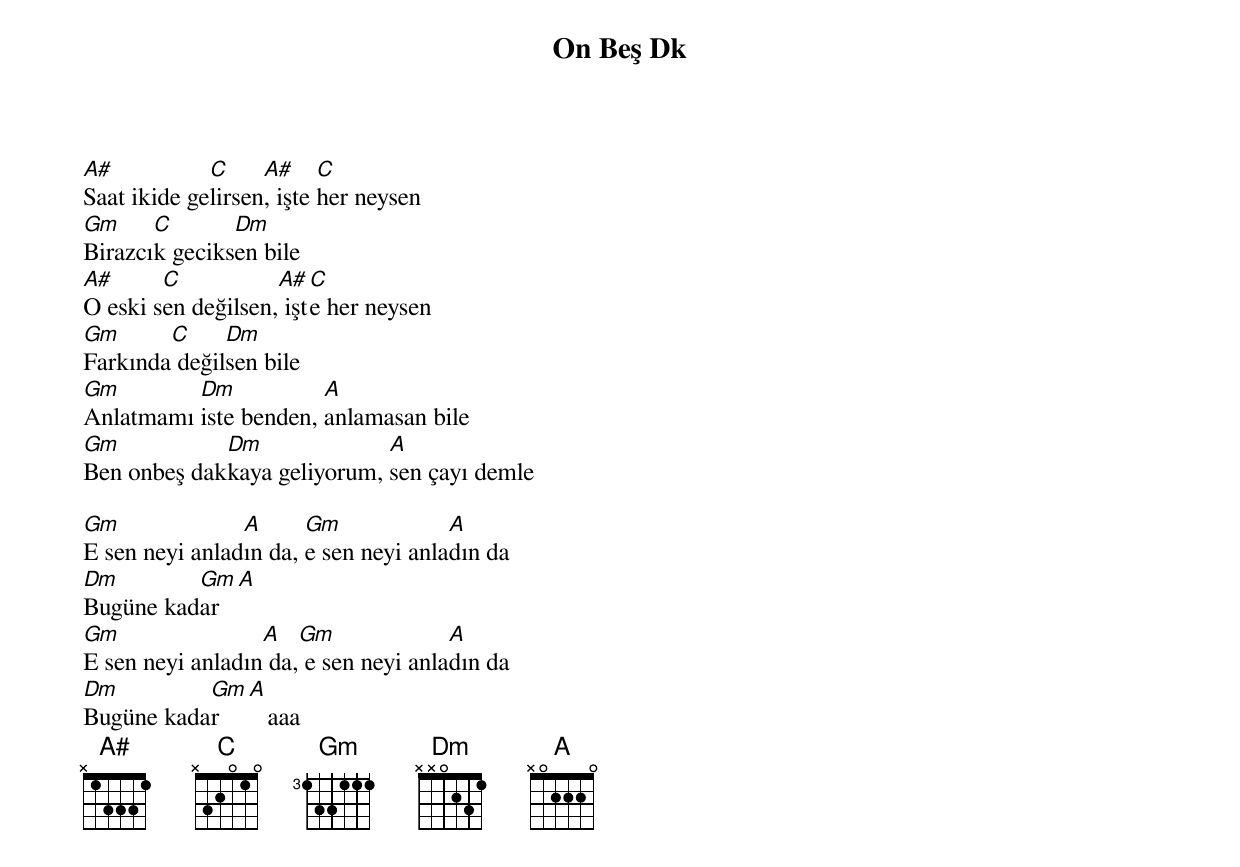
{title: On Beş Dk}
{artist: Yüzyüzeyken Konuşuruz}

A#           C     A#     C
Saat ikide gelirsen, işte her neysen
Gm     C       Dm
Birazcık geciksen bile
A#      C           A#  C
O eski sen değilsen, işte her neysen
Gm      C     Dm
Farkında değilsen bile
Gm        Dm           A
Anlatmamı iste benden, anlamasan bile
Gm           Dm              A
Ben onbeş dakkaya geliyorum, sen çayı demle

Gm              A      Gm             A
E sen neyi anladın da, e sen neyi anladın da
Dm        Gm  A
Bugüne kadar
Gm                A   Gm              A
E sen neyi anladın da, e sen neyi anladın da
Dm         Gm  A
Bugüne kadar      aaa
